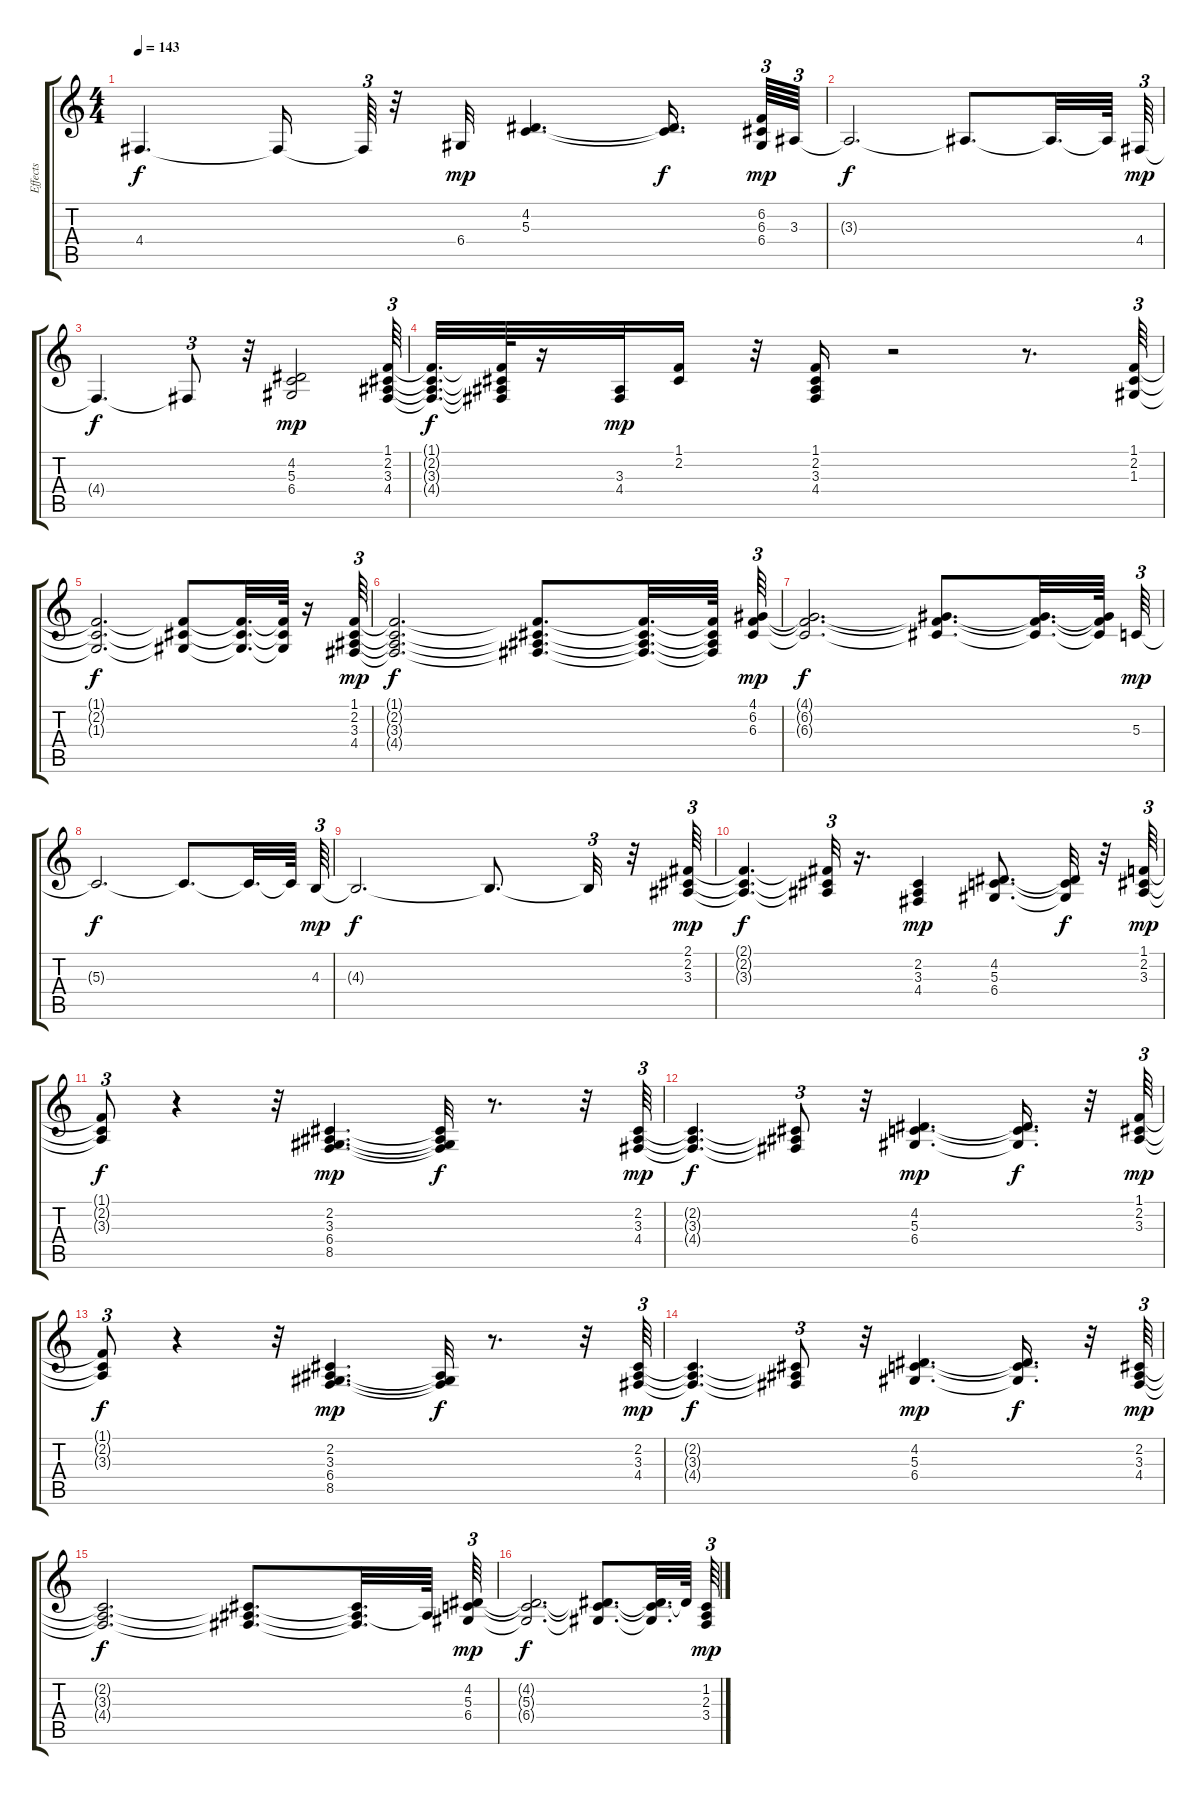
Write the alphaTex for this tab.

\track ("Effects" "Effects") {instrument synthstrings1}
\staff {score tabs}
\tuning (E4 B3 G3 D3 A2 E2) {hide}
\ts (4 4)
\tempo 143
\clef g2
\ks c
4.4{t}.4{d dy f} 4.4{t}.16 4.4{t}.64{tu (3 2)} r.32 6.4.32{dy mp} (4.2 5.3).4{d} (4.2{t} 5.3{t}).16{d dy f beam splitsecondary} (6.2 6.3 6.4).64{tu (3 2) dy mp} 3.3.64{tu (3 2)} |
3.3{t}.2{d dy f} 3.3{t}.8{d} 3.3{t}.32{d} 3.3{t}.64 4.4.64{tu (3 2) dy mp} |
4.4{t}.4{d dy f} 4.4{t}.8{tu (3 2)} r.32 (4.2 5.3 6.4).2{dy mp} (1.1 2.2 3.3 4.4).64{tu (3 2)} |
(1.1{t} 2.2{t} 3.3{t} 4.4{t}).32{d dy f} (1.1{t} 2.2{t} 3.3{t} 4.4{t}).64 r.16 (3.3 4.4).32{dy mp} (1.1 2.2).16 r.32 (1.1 2.2 3.3 4.4).16 r.2 r.8{d} (1.1 2.2 1.3).64{tu (3 2)} |
(1.1{t} 2.2{t} 1.3{t}).2{d dy f} (1.1{t} 2.2{t} 1.3{t}).8 (1.1{t} 2.2{t} 1.3{t}).32{d} (1.1{t} 2.2{t} 1.3{t}).64 r.16 (1.1 2.2 3.3 4.4).64{tu (3 2) dy mp} |
(1.1{t} 2.2{t} 3.3{t} 4.4{t}).2{d dy f} (1.1{t} 2.2{t} 3.3{t} 4.4{t}).8{d} (1.1{t} 2.2{t} 3.3{t} 4.4{t}).32{d} (1.1{t} 2.2{t} 3.3{t} 4.4{t}).64 (4.1 6.2 6.3).64{tu (3 2) dy mp} |
(4.1{t} 6.2{t} 6.3{t}).2{d dy f} (4.1{t} 6.2{t} 6.3{t}).8{d} (4.1{t} 6.2{t} 6.3{t}).32{d} (4.1{t} 6.2{t} 6.3{t}).64 5.3.64{tu (3 2) dy mp} |
5.3{t}.2{d dy f} 5.3{t}.8{d} 5.3{t}.32{d} 5.3{t}.64 4.3.64{tu (3 2) dy mp} |
4.3{t}.2{d dy f} 4.3{t}.8{d} 4.3{t}.32{tu (3 2)} r.32 (2.1 2.2 3.3).64{tu (3 2) dy mp} |
(2.1{t} 2.2{t} 3.3{t}).4{d dy f} (2.1{t} 2.2{t} 3.3{t}).32{tu (3 2)} r.16{d} (2.2 3.3 4.4).4{dy mp} (4.2 5.3 6.4).8{d} (4.2{t} 5.3{t} 6.4{t}).32{dy f} r.32 (1.1 2.2 3.3).64{tu (3 2) dy mp} |
(1.1{t} 2.2{t} 3.3{t}).8{tu (3 2) dy f} r.4 r.32 (2.2 3.3 6.4 8.5).4{d dy mp} (2.2{t} 3.3{t} 6.4{t} 8.5{t}).32{dy f} r.8{d} r.32 (2.2 3.3 4.4).64{tu (3 2) dy mp} |
(2.2{t} 3.3{t} 4.4{t}).4{d dy f} (2.2{t} 3.3{t} 4.4{t}).8{tu (3 2)} r.32 (4.2 5.3 6.4).4{d dy mp} (4.2{t} 5.3{t} 6.4{t}).16{d dy f} r.32 (1.1 2.2 3.3).64{tu (3 2) dy mp} |
(1.1{t} 2.2{t} 3.3{t}).8{tu (3 2) dy f} r.4 r.32 (2.2 3.3 6.4 8.5).4{d dy mp} (3.3{t} 6.4{t} 8.5{t}).32{dy f} r.8{d} r.32 (2.2 3.3 4.4).64{tu (3 2) dy mp} |
(2.2{t} 3.3{t} 4.4{t}).4{d dy f} (2.2{t} 3.3{t} 4.4{t}).8{tu (3 2)} r.32 (4.2 5.3 6.4).4{d dy mp} (4.2{t} 5.3{t} 6.4{t}).16{d dy f} r.32 (2.2 3.3 4.4).64{tu (3 2) dy mp} |
(2.2{t} 3.3{t} 4.4{t}).2{d dy f} (2.2{t} 3.3{t} 4.4{t}).8{d} (2.2{t} 3.3{t} 4.4{t}).32{d} 3.3{t}.64 (4.2 5.3 6.4).64{tu (3 2) dy mp} |
(4.2{t} 5.3{t} 6.4{t}).2{d dy f} (4.2{t} 5.3{t} 6.4{t}).8{d} (4.2{t} 5.3{t} 6.4{t}).32{d} 4.2{t}.64 (1.2 2.3 3.4).64{tu (3 2) dy mp}
